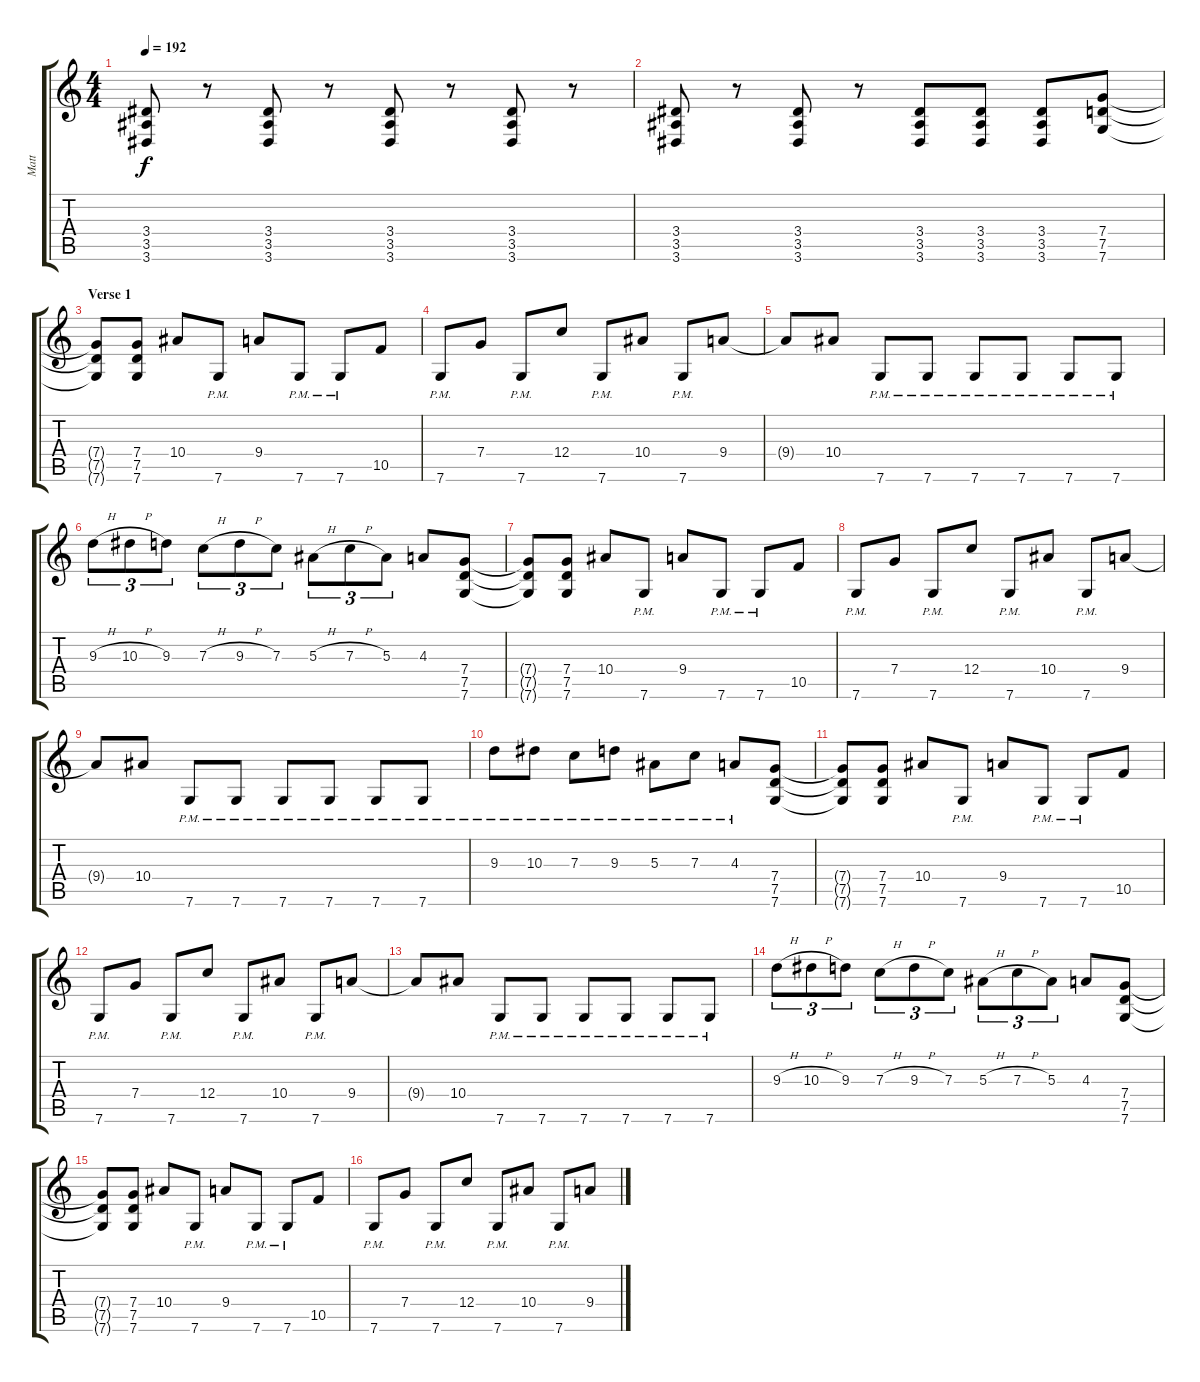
\track ("Matt" "Matt") {instrument distortionguitar}
\staff {score tabs}
\tuning (D4 A3 F3 C3 G2 C2) {hide}
\ts (4 4)
\tempo 192
\clef g2
\ks c
(3.4 3.5 3.6).8{dy f} r.8 (3.4 3.5 3.6).8 r.8 (3.4 3.5 3.6).8 r.8 (3.4 3.5 3.6).8 r.8 |
(3.4 3.5 3.6).8 r.8 (3.4 3.5 3.6).8 r.8 (3.4 3.5 3.6).8 (3.4 3.5 3.6).8 (3.4 3.5 3.6).8 (7.4 7.5 7.6).8 |
\section ("" "Verse 1")
(7.4{t} 7.5{t} 7.6{t}).8 (7.4 7.5 7.6).8 10.4.8 7.6{pm}.8 9.4.8 7.6{pm}.8 7.6{pm}.8 10.5.8 |
7.6{pm}.8 7.4.8 7.6{pm}.8 12.4.8 7.6{pm}.8 10.4.8 7.6{pm}.8 9.4.8 |
9.4{t}.8 10.4.8 7.6{pm}.8 7.6{pm}.8 7.6{pm}.8 7.6{pm}.8 7.6{pm}.8 7.6{pm}.8 |
9.3{h}.8{tu (3 2)} 10.3{h}.8{tu (3 2)} 9.3.8{tu (3 2)} 7.3{h}.8{tu (3 2)} 9.3{h}.8{tu (3 2)} 7.3.8{tu (3 2)} 5.3{h}.8{tu (3 2)} 7.3{h}.8{tu (3 2)} 5.3.8{tu (3 2)} 4.3.8 (7.4 7.5 7.6).8 |
(7.4{t} 7.5{t} 7.6{t}).8 (7.4 7.5 7.6).8 10.4.8 7.6{pm}.8 9.4.8 7.6{pm}.8 7.6{pm}.8 10.5.8 |
7.6{pm}.8 7.4.8 7.6{pm}.8 12.4.8 7.6{pm}.8 10.4.8 7.6{pm}.8 9.4.8 |
9.4{t}.8 10.4.8 7.6{pm}.8 7.6{pm}.8 7.6{pm}.8 7.6{pm}.8 7.6{pm}.8 7.6{pm}.8 |
9.3{pm}.8 10.3{pm}.8 7.3{pm}.8 9.3{pm}.8 5.3{pm}.8 7.3{pm}.8 4.3{pm}.8 (7.4 7.5 7.6).8 |
(7.4{t} 7.5{t} 7.6{t}).8 (7.4 7.5 7.6).8 10.4.8 7.6{pm}.8 9.4.8 7.6{pm}.8 7.6{pm}.8 10.5.8 |
7.6{pm}.8 7.4.8 7.6{pm}.8 12.4.8 7.6{pm}.8 10.4.8 7.6{pm}.8 9.4.8 |
9.4{t}.8 10.4.8 7.6{pm}.8 7.6{pm}.8 7.6{pm}.8 7.6{pm}.8 7.6{pm}.8 7.6{pm}.8 |
9.3{h}.8{tu (3 2)} 10.3{h}.8{tu (3 2)} 9.3.8{tu (3 2)} 7.3{h}.8{tu (3 2)} 9.3{h}.8{tu (3 2)} 7.3.8{tu (3 2)} 5.3{h}.8{tu (3 2)} 7.3{h}.8{tu (3 2)} 5.3.8{tu (3 2)} 4.3.8 (7.4 7.5 7.6).8 |
(7.4{t} 7.5{t} 7.6{t}).8 (7.4 7.5 7.6).8 10.4.8 7.6{pm}.8 9.4.8 7.6{pm}.8 7.6{pm}.8 10.5.8 |
7.6{pm}.8 7.4.8 7.6{pm}.8 12.4.8 7.6{pm}.8 10.4.8 7.6{pm}.8 9.4.8
